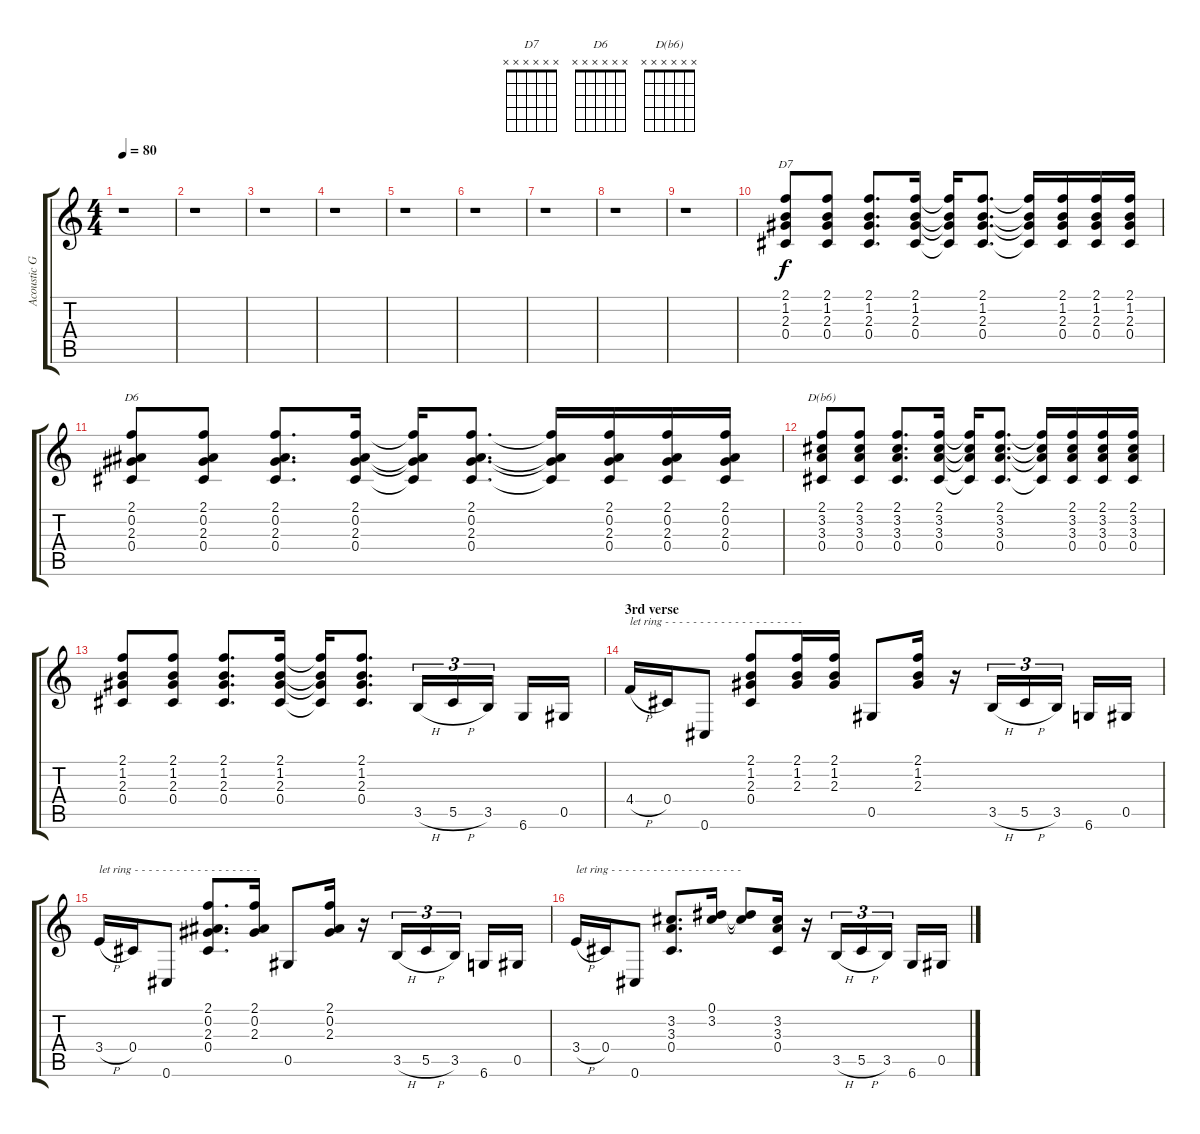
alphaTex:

\track ("Acoustic Guitar" "Acoustic G") {instrument acousticguitarsteel}
\staff {score tabs}
\tuning (Eb4 Bb3 Gb3 Db3 Ab2 Db2) {hide}
\chord ("D7" x x x x x x)
\chord ("D6" x x x x x x)
\chord ("D(b6)" x x x x x x)
\ts (4 4)
\tempo 80
\clef g2
\ks c
r.1{dy f} |
r.1 |
r.1 |
r.1 |
r.1 |
r.1 |
r.1 |
r.1 |
r.1 |
(2.1 1.2 2.3 0.4).8{ch "D7"} (2.1 1.2 2.3 0.4).8 (2.1 1.2 2.3 0.4).8{d} (2.1 1.2 2.3 0.4).16 (2.1{t} 1.2{t} 2.3{t} 0.4{t}).16 (2.1 1.2 2.3 0.4).8{d} (2.1{t} 1.2{t} 2.3{t} 0.4{t}).16 (2.1 1.2 2.3 0.4).16 (2.1 1.2 2.3 0.4).16 (2.1 1.2 2.3 0.4).16 |
(2.1 0.2 2.3 0.4).8{ch "D6"} (2.1 0.2 2.3 0.4).8 (2.1 0.2 2.3 0.4).8{d} (2.1 0.2 2.3 0.4).16 (2.1{t} 0.2{t} 2.3{t} 0.4{t}).16 (2.1 0.2 2.3 0.4).8{d} (2.1{t} 0.2{t} 2.3{t} 0.4{t}).16 (2.1 0.2 2.3 0.4).16 (2.1 0.2 2.3 0.4).16 (2.1 0.2 2.3 0.4).16 |
(2.1 3.2 3.3 0.4).8{ch "D(b6)"} (2.1 3.2 3.3 0.4).8 (2.1 3.2 3.3 0.4).8{d} (2.1 3.2 3.3 0.4).16 (2.1{t} 3.2{t} 3.3{t} 0.4{t}).16 (2.1 3.2 3.3 0.4).8{d} (2.1{t} 3.2{t} 3.3{t} 0.4{t}).16 (2.1 3.2 3.3 0.4).16 (2.1 3.2 3.3 0.4).16 (2.1 3.2 3.3 0.4).16 |
(2.1 1.2 2.3 0.4).8 (2.1 1.2 2.3 0.4).8 (2.1 1.2 2.3 0.4).8{d} (2.1 1.2 2.3 0.4).16 (2.1{t} 1.2{t} 2.3{t} 0.4{t}).16 (2.1 1.2 2.3 0.4).8{d} 3.5{h}.16{tu (3 2)} 5.5{h}.16{tu (3 2)} 3.5.16{tu (3 2) beam splitsecondary} 6.6.16 0.5.16 |
\section ("" "3rd verse")
4.4{h}.16{txt "let ring - - - - - - - - - - - - - - - - - - - - "} 0.4.16 0.6.8 (2.1 1.2 2.3 0.4).8 (2.1 1.2 2.3).16 (2.1 1.2 2.3).16 0.5.8 (2.1 1.2 2.3).16 r.16 3.5{h}.16{tu (3 2)} 5.5{h}.16{tu (3 2)} 3.5.16{tu (3 2) beam splitsecondary} 6.6.16 0.5.16 |
3.4{h}.16{txt "let ring - - - - - - - - - - - - - - - - - -"} 0.4.16 0.6.8 (2.1 0.2 2.3 0.4).8{d} (2.1 0.2 2.3).16 0.5.8 (2.1 0.2 2.3).16 r.16 3.5{h}.16{tu (3 2)} 5.5{h}.16{tu (3 2)} 3.5.16{tu (3 2) beam splitsecondary} 6.6.16 0.5.16 |
3.4{h}.16{txt "let ring - - - - - - - - - - - - - - - - - - -"} 0.4.16 0.6.8 (3.2 3.3 0.4).8{d} (0.1 3.2).16 (0.1{t} 3.2{t}).8 (3.2 3.3 0.4).16 r.16 3.5{h}.16{tu (3 2)} 5.5{h}.16{tu (3 2)} 3.5.16{tu (3 2) beam splitsecondary} 6.6.16 0.5.16
